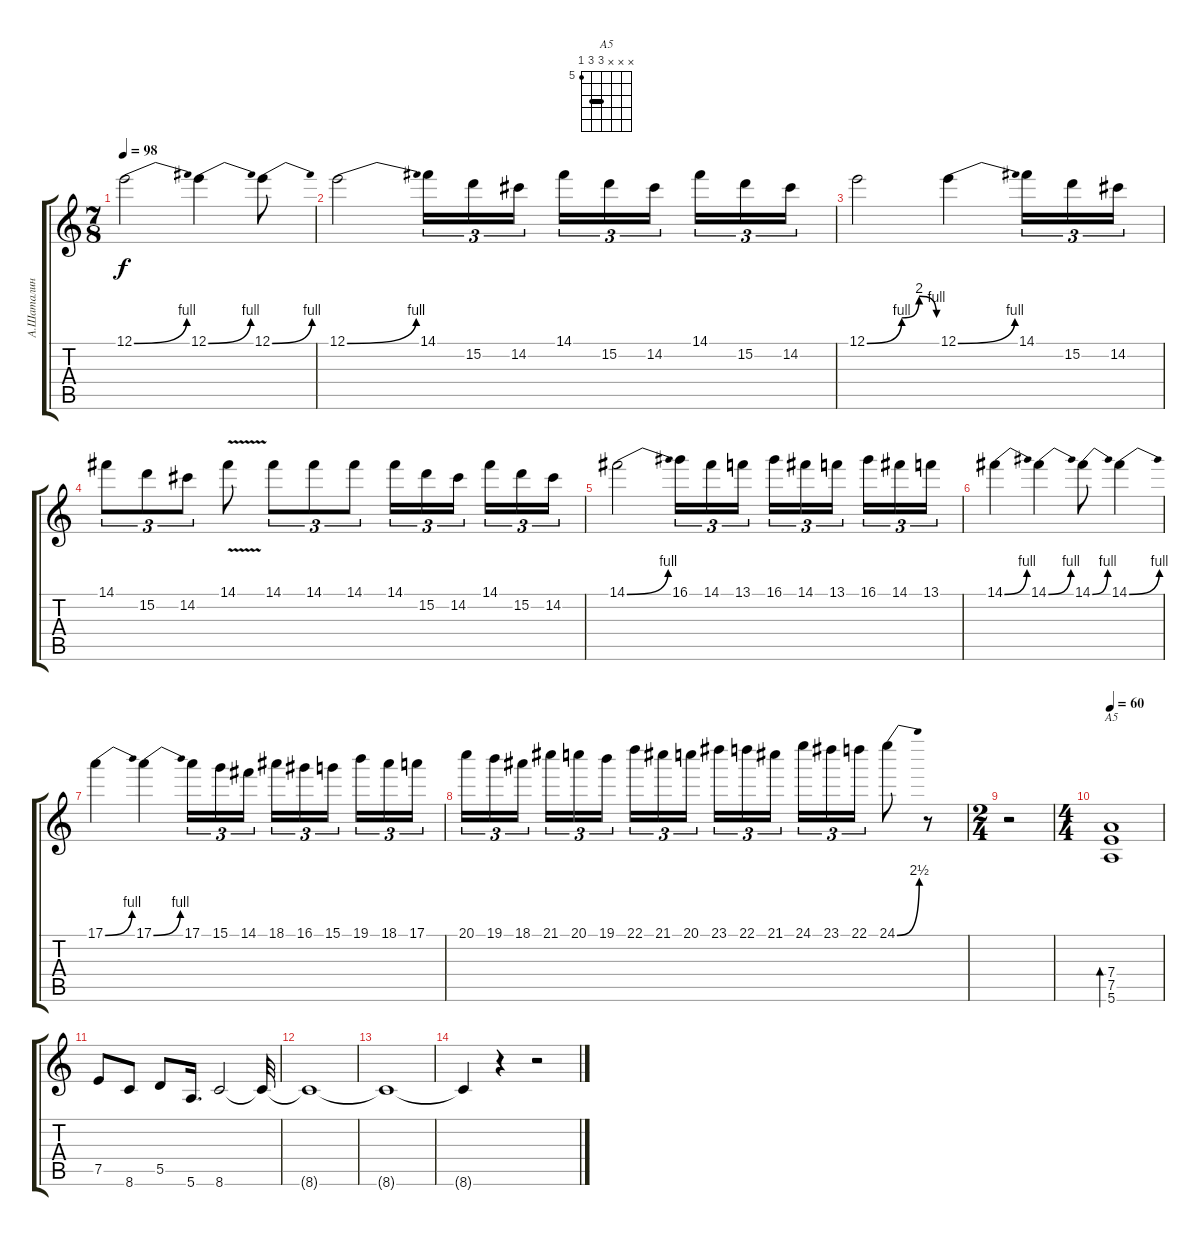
\track ("А.Шаталин" "А.Шаталин") {instrument distortionguitar}
\staff {score tabs}
\tuning (E4 B3 G3 D3 A2 E2) {hide}
\chord ("A5" x x x 7 7 5) {firstfret 5 barre 7}
\ts (7 8)
\tempo 98
\clef g2
\ks c
12.1{be (bend 0 0 60 4)}.2{dy f balance 0} 12.1{be (bend 0 0 60 4)}.4 12.1{be (bend 0 0 60 4)}.8 |
12.1{be (bend 0 0 60 4)}.2{balance 4} 14.1.16{tu (3 2)} 15.2.16{tu (3 2)} 14.2.16{tu (3 2)} 14.1.16{tu (3 2)} 15.2.16{tu (3 2)} 14.2.16{tu (3 2)} 14.1.16{tu (3 2)} 15.2.16{tu (3 2)} 14.2.16{tu (3 2)} |
12.1{be (custom 0 0 30 4 45 8 60 4)}.2{balance 8} 12.1{be (bend 0 0 60 4)}.4 14.1.16{tu (3 2)} 15.2.16{tu (3 2)} 14.2.16{tu (3 2)} |
14.1.8{tu (3 2) balance 12} 15.2.8{tu (3 2)} 14.2.8{tu (3 2)} 14.1{v}.8 14.1.8{tu (3 2)} 14.1.8{tu (3 2)} 14.1.8{tu (3 2)} 14.1.16{tu (3 2)} 15.2.16{tu (3 2)} 14.2.16{tu (3 2)} 14.1.16{tu (3 2)} 15.2.16{tu (3 2)} 14.2.16{tu (3 2)} |
14.1{be (bend 0 0 60 4)}.2{balance 16} 16.1.16{tu (3 2)} 14.1.16{tu (3 2)} 13.1.16{tu (3 2)} 16.1.16{tu (3 2)} 14.1.16{tu (3 2)} 13.1.16{tu (3 2)} 16.1.16{tu (3 2)} 14.1.16{tu (3 2)} 13.1.16{tu (3 2)} |
14.1{be (bend 0 0 60 4)}.4{balance 12} 14.1{be (bend 0 0 60 4)}.4 14.1{be (bend 0 0 60 4)}.8 14.1{be (bend 0 0 60 4)}.4 |
17.1{be (bend 0 0 60 4)}.4{balance 8} 17.1{be (bend 0 0 60 4)}.4 17.1.16{tu (3 2)} 15.1.16{tu (3 2)} 14.1.16{tu (3 2)} 18.1.16{tu (3 2)} 16.1.16{tu (3 2)} 15.1.16{tu (3 2)} 19.1.16{tu (3 2)} 18.1.16{tu (3 2)} 17.1.16{tu (3 2)} |
20.1.16{tu (3 2) balance 4} 19.1.16{tu (3 2)} 18.1.16{tu (3 2)} 21.1.16{tu (3 2)} 20.1.16{tu (3 2)} 19.1.16{tu (3 2) balance 0} 22.1.16{tu (3 2)} 21.1.16{tu (3 2)} 20.1.16{tu (3 2)} 23.1.16{tu (3 2)} 22.1.16{tu (3 2) balance 4} 21.1.16{tu (3 2)} 24.1.16{tu (3 2)} 23.1.16{tu (3 2)} 22.1.16{tu (3 2)} 24.1{be (bend 0 0 60 10)}.8{balance 8} r.8 |
\ts (2 4)
r.2 |
\ts (4 4)
\tempo 60
(7.4 7.5 5.6).1{bd 240 ch "A5"} |
7.5.8 8.6.8 5.5.8 5.6.16{d} 8.6.2{volume 16} 8.6{t}.32 |
8.6{t}.1 |
8.6{t}.1 |
8.6{t}.4 r.4 r.2
